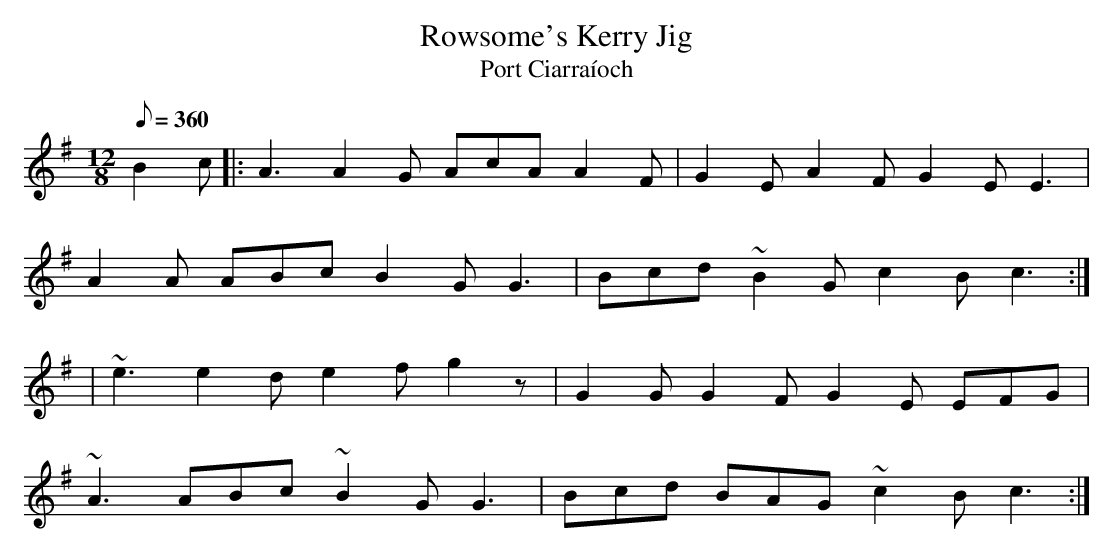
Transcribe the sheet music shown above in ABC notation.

X:1
T:Rowsome's Kerry Jig
T:Port Ciarra\'ioch
M:12/8
L:1/8
Q:360
K:G
B2c|:A3 A2G AcA A2F|G2E A2F G2E E3|
A2A ABc B2G G3| Bcd ~B2G c2B c3:|
|~e3 e2d e2f g2z|G2G G2F G2E EFG|
~A3 ABc ~B2G G3|Bcd BAG ~c2B c3 :|
